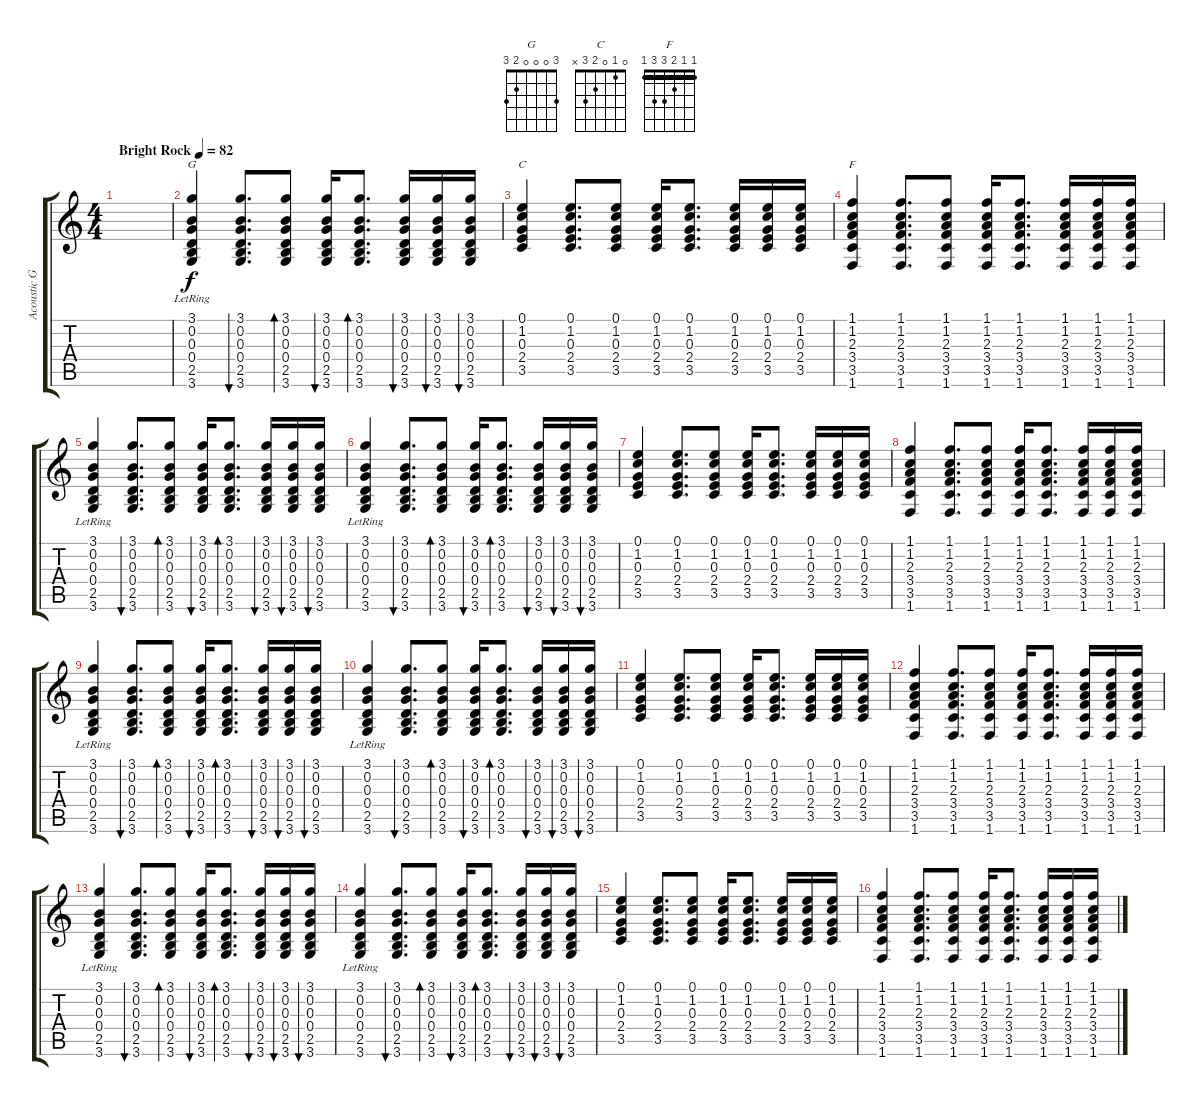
\track ("Acoustic Guitar" "Acoustic G") {instrument acousticguitarsteel}
\staff {score tabs}
\tuning (E4 B3 G3 D3 A2 E2) {hide}
\chord ("G" 3 0 0 0 2 3)
\chord ("C" 0 1 0 2 3 x)
\chord ("F" 1 1 2 3 3 1) {barre 1}
\ts (4 4)
\tempo (82 "Bright Rock")
\clef g2
\ks c
|
(3.1 0.2 0.3 0.4{lr} 2.5 3.6).4{ch "G"} (3.1 0.2 0.3 0.4 2.5 3.6).8{d bu 60} (3.1 0.2 0.3 0.4 2.5 3.6).8{bd 60} (3.1 0.2 0.3 0.4 2.5 3.6).16{bu 60} (3.1 0.2 0.3 0.4 2.5 3.6).8{d bd 60} (3.1 0.2 0.3 0.4 2.5 3.6).16{bu 60} (3.1 0.2 0.3 0.4 2.5 3.6).16{bu 60} (3.1 0.2 0.3 0.4 2.5 3.6).16{bu 60} |
(0.1 1.2 0.3 2.4 3.5).4{ch "C"} (0.1 1.2 0.3 2.4 3.5).8{d} (0.1 1.2 0.3 2.4 3.5).8 (0.1 1.2 0.3 2.4 3.5).16 (0.1 1.2 0.3 2.4 3.5).8{d} (0.1 1.2 0.3 2.4 3.5).16 (0.1 1.2 0.3 2.4 3.5).16 (0.1 1.2 0.3 2.4 3.5).16{txt ""} |
(1.1 1.2 2.3 3.4 3.5 1.6).4{ch "F"} (1.1 1.2 2.3 3.4 3.5 1.6).8{d} (1.1 1.2 2.3 3.4 3.5 1.6).8 (1.1 1.2 2.3 3.4 3.5 1.6).16 (1.1 1.2 2.3 3.4 3.5 1.6).8{d} (1.1 1.2 2.3 3.4 3.5 1.6).16 (1.1 1.2 2.3 3.4 3.5 1.6).16 (1.1 1.2 2.3 3.4 3.5 1.6).16 |
(3.1 0.2 0.3 0.4{lr} 2.5 3.6).4 (3.1 0.2 0.3 0.4 2.5 3.6).8{d bu 60} (3.1 0.2 0.3 0.4 2.5 3.6).8{bd 60} (3.1 0.2 0.3 0.4 2.5 3.6).16{bu 60} (3.1 0.2 0.3 0.4 2.5 3.6).8{d bd 60} (3.1 0.2 0.3 0.4 2.5 3.6).16{bu 60} (3.1 0.2 0.3 0.4 2.5 3.6).16{bu 60} (3.1 0.2 0.3 0.4 2.5 3.6).16{bu 60} |
(3.1 0.2 0.3 0.4{lr} 2.5 3.6).4 (3.1 0.2 0.3 0.4 2.5 3.6).8{d bu 60} (3.1 0.2 0.3 0.4 2.5 3.6).8{bd 60} (3.1 0.2 0.3 0.4 2.5 3.6).16{bu 60} (3.1 0.2 0.3 0.4 2.5 3.6).8{d bd 60} (3.1 0.2 0.3 0.4 2.5 3.6).16{bu 60} (3.1 0.2 0.3 0.4 2.5 3.6).16{bu 60} (3.1 0.2 0.3 0.4 2.5 3.6).16{bu 60} |
(0.1 1.2 0.3 2.4 3.5).4 (0.1 1.2 0.3 2.4 3.5).8{d} (0.1 1.2 0.3 2.4 3.5).8 (0.1 1.2 0.3 2.4 3.5).16 (0.1 1.2 0.3 2.4 3.5).8{d} (0.1 1.2 0.3 2.4 3.5).16 (0.1 1.2 0.3 2.4 3.5).16 (0.1 1.2 0.3 2.4 3.5).16 |
(1.1 1.2 2.3 3.4 3.5 1.6).4 (1.1 1.2 2.3 3.4 3.5 1.6).8{d} (1.1 1.2 2.3 3.4 3.5 1.6).8 (1.1 1.2 2.3 3.4 3.5 1.6).16 (1.1 1.2 2.3 3.4 3.5 1.6).8{d} (1.1 1.2 2.3 3.4 3.5 1.6).16 (1.1 1.2 2.3 3.4 3.5 1.6).16 (1.1 1.2 2.3 3.4 3.5 1.6).16 |
(3.1 0.2 0.3 0.4{lr} 2.5 3.6).4 (3.1 0.2 0.3 0.4 2.5 3.6).8{d bu 60} (3.1 0.2 0.3 0.4 2.5 3.6).8{bd 60} (3.1 0.2 0.3 0.4 2.5 3.6).16{bu 60} (3.1 0.2 0.3 0.4 2.5 3.6).8{d bd 60} (3.1 0.2 0.3 0.4 2.5 3.6).16{bu 60} (3.1 0.2 0.3 0.4 2.5 3.6).16{bu 60} (3.1 0.2 0.3 0.4 2.5 3.6).16{bu 60} |
(3.1 0.2 0.3 0.4{lr} 2.5 3.6).4 (3.1 0.2 0.3 0.4 2.5 3.6).8{d bu 60} (3.1 0.2 0.3 0.4 2.5 3.6).8{bd 60} (3.1 0.2 0.3 0.4 2.5 3.6).16{bu 60} (3.1 0.2 0.3 0.4 2.5 3.6).8{d bd 60} (3.1 0.2 0.3 0.4 2.5 3.6).16{bu 60} (3.1 0.2 0.3 0.4 2.5 3.6).16{bu 60} (3.1 0.2 0.3 0.4 2.5 3.6).16{bu 60} |
(0.1 1.2 0.3 2.4 3.5).4 (0.1 1.2 0.3 2.4 3.5).8{d} (0.1 1.2 0.3 2.4 3.5).8 (0.1 1.2 0.3 2.4 3.5).16 (0.1 1.2 0.3 2.4 3.5).8{d} (0.1 1.2 0.3 2.4 3.5).16 (0.1 1.2 0.3 2.4 3.5).16 (0.1 1.2 0.3 2.4 3.5).16 |
(1.1 1.2 2.3 3.4 3.5 1.6).4 (1.1 1.2 2.3 3.4 3.5 1.6).8{d} (1.1 1.2 2.3 3.4 3.5 1.6).8 (1.1 1.2 2.3 3.4 3.5 1.6).16 (1.1 1.2 2.3 3.4 3.5 1.6).8{d} (1.1 1.2 2.3 3.4 3.5 1.6).16 (1.1 1.2 2.3 3.4 3.5 1.6).16 (1.1 1.2 2.3 3.4 3.5 1.6).16 |
(3.1 0.2 0.3 0.4{lr} 2.5 3.6).4 (3.1 0.2 0.3 0.4 2.5 3.6).8{d bu 60} (3.1 0.2 0.3 0.4 2.5 3.6).8{bd 60} (3.1 0.2 0.3 0.4 2.5 3.6).16{bu 60} (3.1 0.2 0.3 0.4 2.5 3.6).8{d bd 60} (3.1 0.2 0.3 0.4 2.5 3.6).16{bu 60} (3.1 0.2 0.3 0.4 2.5 3.6).16{bu 60} (3.1 0.2 0.3 0.4 2.5 3.6).16{bu 60} |
(3.1 0.2 0.3 0.4{lr} 2.5 3.6).4 (3.1 0.2 0.3 0.4 2.5 3.6).8{d bu 60} (3.1 0.2 0.3 0.4 2.5 3.6).8{bd 60} (3.1 0.2 0.3 0.4 2.5 3.6).16{bu 60} (3.1 0.2 0.3 0.4 2.5 3.6).8{d bd 60} (3.1 0.2 0.3 0.4 2.5 3.6).16{bu 60} (3.1 0.2 0.3 0.4 2.5 3.6).16{bu 60} (3.1 0.2 0.3 0.4 2.5 3.6).16{bu 60} |
(0.1 1.2 0.3 2.4 3.5).4 (0.1 1.2 0.3 2.4 3.5).8{d} (0.1 1.2 0.3 2.4 3.5).8 (0.1 1.2 0.3 2.4 3.5).16 (0.1 1.2 0.3 2.4 3.5).8{d} (0.1 1.2 0.3 2.4 3.5).16 (0.1 1.2 0.3 2.4 3.5).16 (0.1 1.2 0.3 2.4 3.5).16 |
(1.1 1.2 2.3 3.4 3.5 1.6).4 (1.1 1.2 2.3 3.4 3.5 1.6).8{d} (1.1 1.2 2.3 3.4 3.5 1.6).8 (1.1 1.2 2.3 3.4 3.5 1.6).16 (1.1 1.2 2.3 3.4 3.5 1.6).8{d} (1.1 1.2 2.3 3.4 3.5 1.6).16 (1.1 1.2 2.3 3.4 3.5 1.6).16 (1.1 1.2 2.3 3.4 3.5 1.6).16
